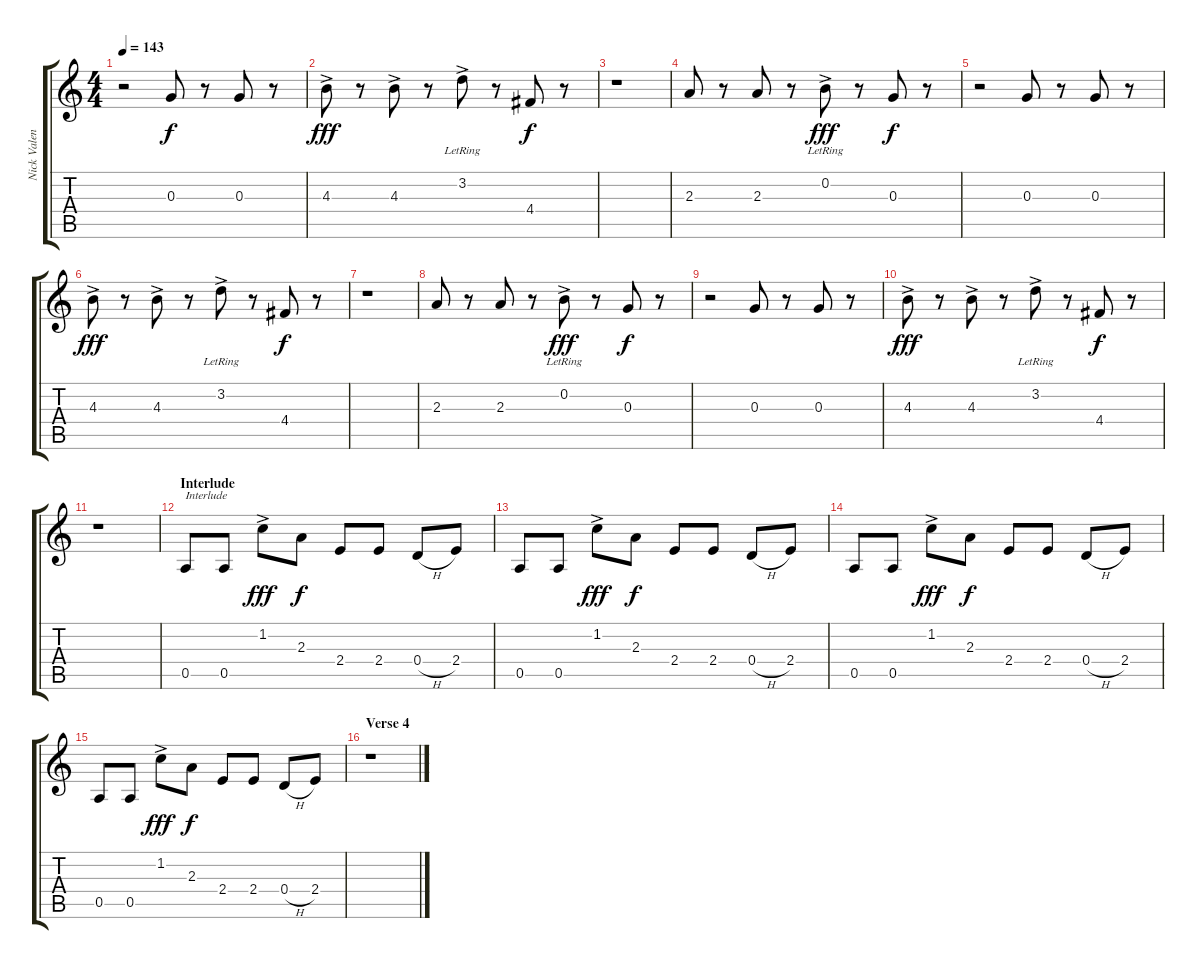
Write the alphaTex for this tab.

\track ("Nick Valensi " "Nick Valen") {instrument electricguitarclean}
\staff {score tabs}
\tuning (E4 B3 G3 D3 A2 E2) {hide}
\ts (4 4)
\tempo 143
\clef g2
\ks c
r.2{dy f} 0.3.8 r.8 0.3.8 r.8 |
4.3{ac}.8{dy fff} r.8 4.3{ac}.8 r.8 3.2{ac lr}.8 r.8 4.4.8{dy f} r.8 |
r.1 |
2.3.8 r.8 2.3.8 r.8 0.2{ac lr}.8{dy fff} r.8 0.3.8{dy f} r.8 |
r.2 0.3.8 r.8 0.3.8 r.8 |
4.3{ac}.8{dy fff} r.8 4.3{ac}.8 r.8 3.2{ac lr}.8 r.8 4.4.8{dy f} r.8 |
r.1 |
2.3.8 r.8 2.3.8 r.8 0.2{ac lr}.8{dy fff} r.8 0.3.8{dy f} r.8 |
r.2 0.3.8 r.8 0.3.8 r.8 |
4.3{ac}.8{dy fff} r.8 4.3{ac}.8 r.8 3.2{ac lr}.8 r.8 4.4.8{dy f} r.8 |
r.1 |
\section ("" "Interlude")
0.5.8{txt "Interlude "} 0.5.8 1.2{ac}.8{dy fff} 2.3.8{dy f} 2.4.8 2.4.8 0.4{h}.8 2.4.8 |
0.5.8 0.5.8 1.2{ac}.8{dy fff} 2.3.8{dy f} 2.4.8 2.4.8 0.4{h}.8 2.4.8 |
0.5.8 0.5.8 1.2{ac}.8{dy fff} 2.3.8{dy f} 2.4.8 2.4.8 0.4{h}.8 2.4.8 |
0.5.8 0.5.8 1.2{ac}.8{dy fff} 2.3.8{dy f} 2.4.8 2.4.8 0.4{h}.8 2.4.8 |
\section ("" "Verse 4")
r.1
